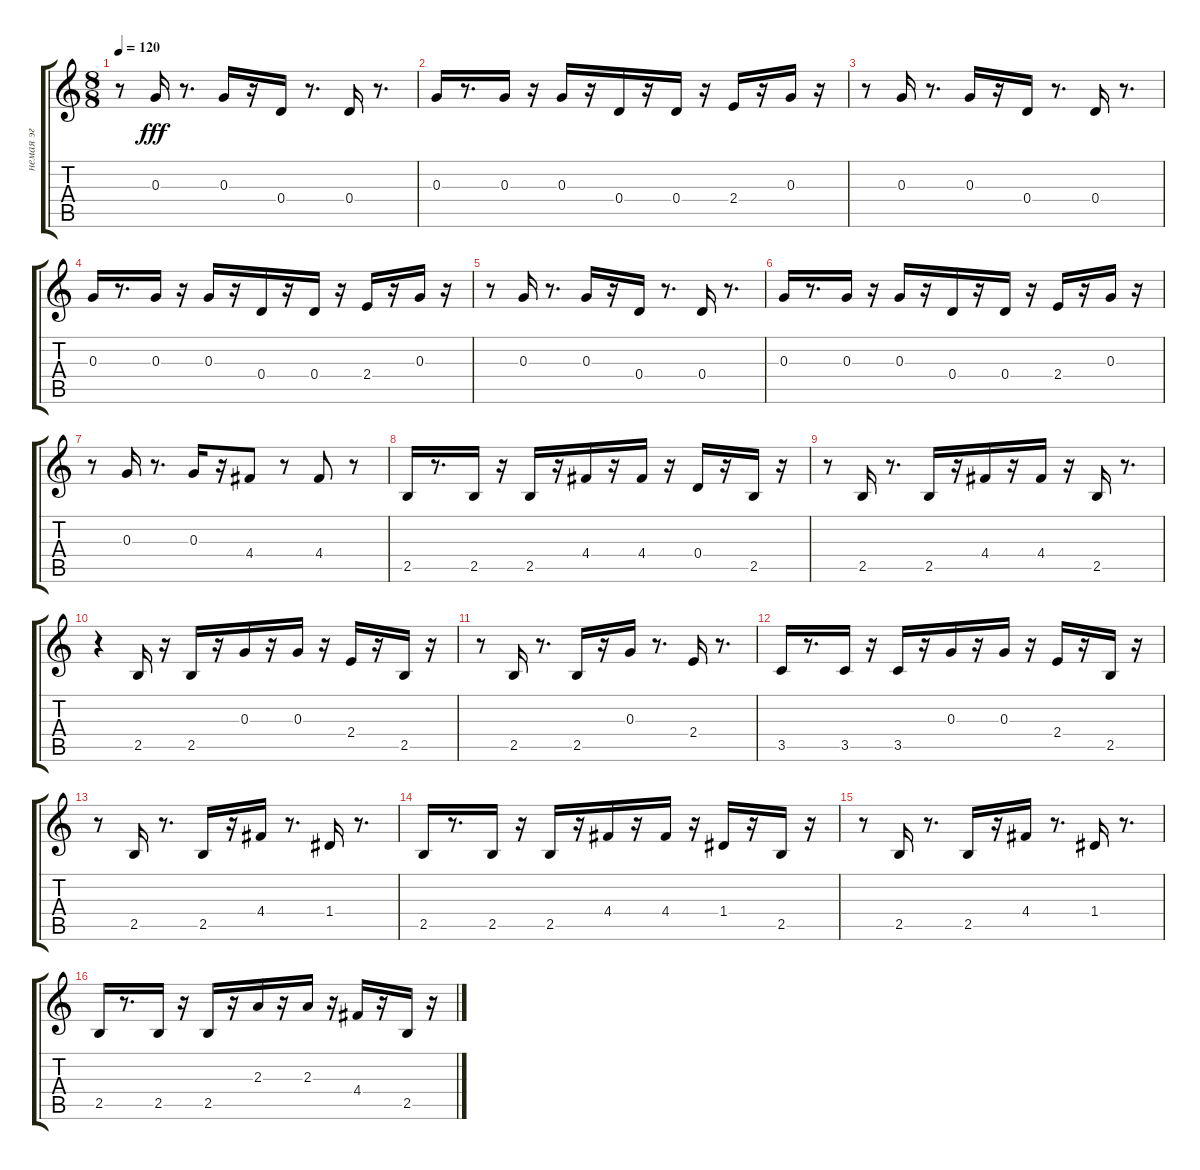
\track ("немая эг" "немая эг") {instrument electricguitarmuted}
\staff {score tabs}
\tuning (E4 B3 G3 D3 A2 E2) {hide}
\ts (8 8)
\tempo 120
\clef g2
\ks c
r.8{dy fff} 0.3.16 r.8{d} 0.3.16 r.16 0.4.16 r.8{d} 0.4.16 r.8{d} |
0.3.16 r.8{d} 0.3.16 r.16 0.3.16 r.16 0.4.16 r.16 0.4.16 r.16 2.4.16 r.16 0.3.16 r.16 |
r.8 0.3.16 r.8{d} 0.3.16 r.16 0.4.16 r.8{d} 0.4.16 r.8{d} |
0.3.16 r.8{d} 0.3.16 r.16 0.3.16 r.16 0.4.16 r.16 0.4.16 r.16 2.4.16 r.16 0.3.16 r.16 |
r.8 0.3.16 r.8{d} 0.3.16 r.16 0.4.16 r.8{d} 0.4.16 r.8{d} |
0.3.16 r.8{d} 0.3.16 r.16 0.3.16 r.16 0.4.16 r.16 0.4.16 r.16 2.4.16 r.16 0.3.16 r.16 |
r.8 0.3.16 r.8{d} 0.3.16 r.16 4.4.8 r.8 4.4.8 r.8 |
2.5.16 r.8{d} 2.5.16 r.16 2.5.16 r.16 4.4.16 r.16 4.4.16 r.16 0.4.16 r.16 2.5.16 r.16 |
r.8 2.5.16 r.8{d} 2.5.16 r.16 4.4.16 r.16 4.4.16 r.16 2.5.16 r.8{d} |
r.4 2.5.16 r.16 2.5.16 r.16 0.3.16 r.16 0.3.16 r.16 2.4.16 r.16 2.5.16 r.16 |
r.8 2.5.16 r.8{d} 2.5.16 r.16 0.3.16 r.8{d} 2.4.16 r.8{d} |
3.5.16 r.8{d} 3.5.16 r.16 3.5.16 r.16 0.3.16 r.16 0.3.16 r.16 2.4.16 r.16 2.5.16 r.16 |
r.8 2.5.16 r.8{d} 2.5.16 r.16 4.4.16 r.8{d} 1.4.16 r.8{d} |
2.5.16 r.8{d} 2.5.16 r.16 2.5.16 r.16 4.4.16 r.16 4.4.16 r.16 1.4.16 r.16 2.5.16 r.16 |
r.8 2.5.16 r.8{d} 2.5.16 r.16 4.4.16 r.8{d} 1.4.16 r.8{d} |
2.5.16 r.8{d} 2.5.16 r.16 2.5.16 r.16 2.3.16 r.16 2.3.16 r.16 4.4.16 r.16 2.5.16 r.16
